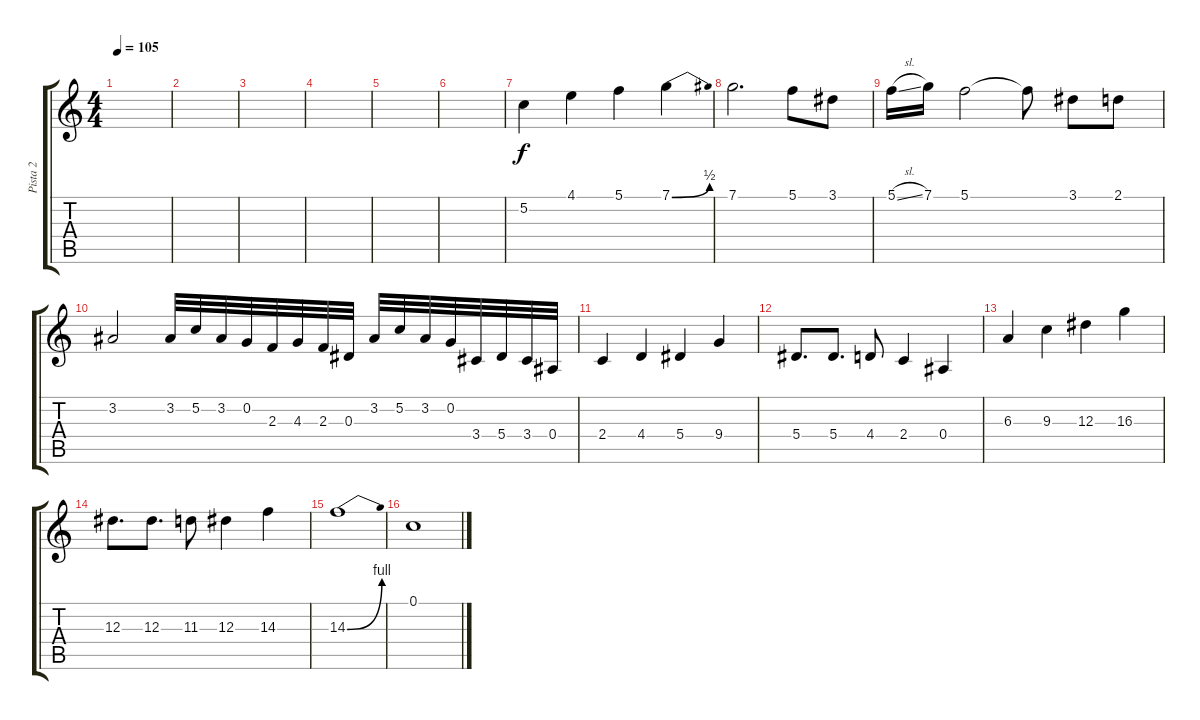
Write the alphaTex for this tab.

\track ("Pista 2" "Pista 2") {instrument overdrivenguitar}
\staff {score tabs}
\tuning (C4 G3 Eb3 Bb2 F2 C2) {hide}
\ts (4 4)
\tempo 105
\clef g2
\ks c
|
|
|
|
|
|
5.2.4{volume 13} 4.1.4 5.1.4 7.1{be (bend 0 0 60 2)}.4 |
7.1.2{d} 5.1.8 3.1.8 |
5.1{sl}.16 7.1.16 5.1.2 5.1{t}.8 3.1.8 2.1.8 |
3.2.2 3.2.32 5.2.32 3.2.32 0.2.32 2.3.32 4.3.32 2.3.32 0.3.32 3.2.32 5.2.32 3.2.32 0.2.32 3.4.32 5.4.32 3.4.32 0.4.32 |
2.4.4 4.4.4 5.4.4 9.4.4 |
5.4.8{d} 5.4.8{d} 4.4.8 2.4.4 0.4.4 |
6.3.4 9.3.4 12.3.4 16.3.4 |
12.3.8{d} 12.3.8{d} 11.3.8 12.3.4 14.3.4 |
14.3{be (bend 0 0 60 4)}.1{volume 0} |
0.1.1
